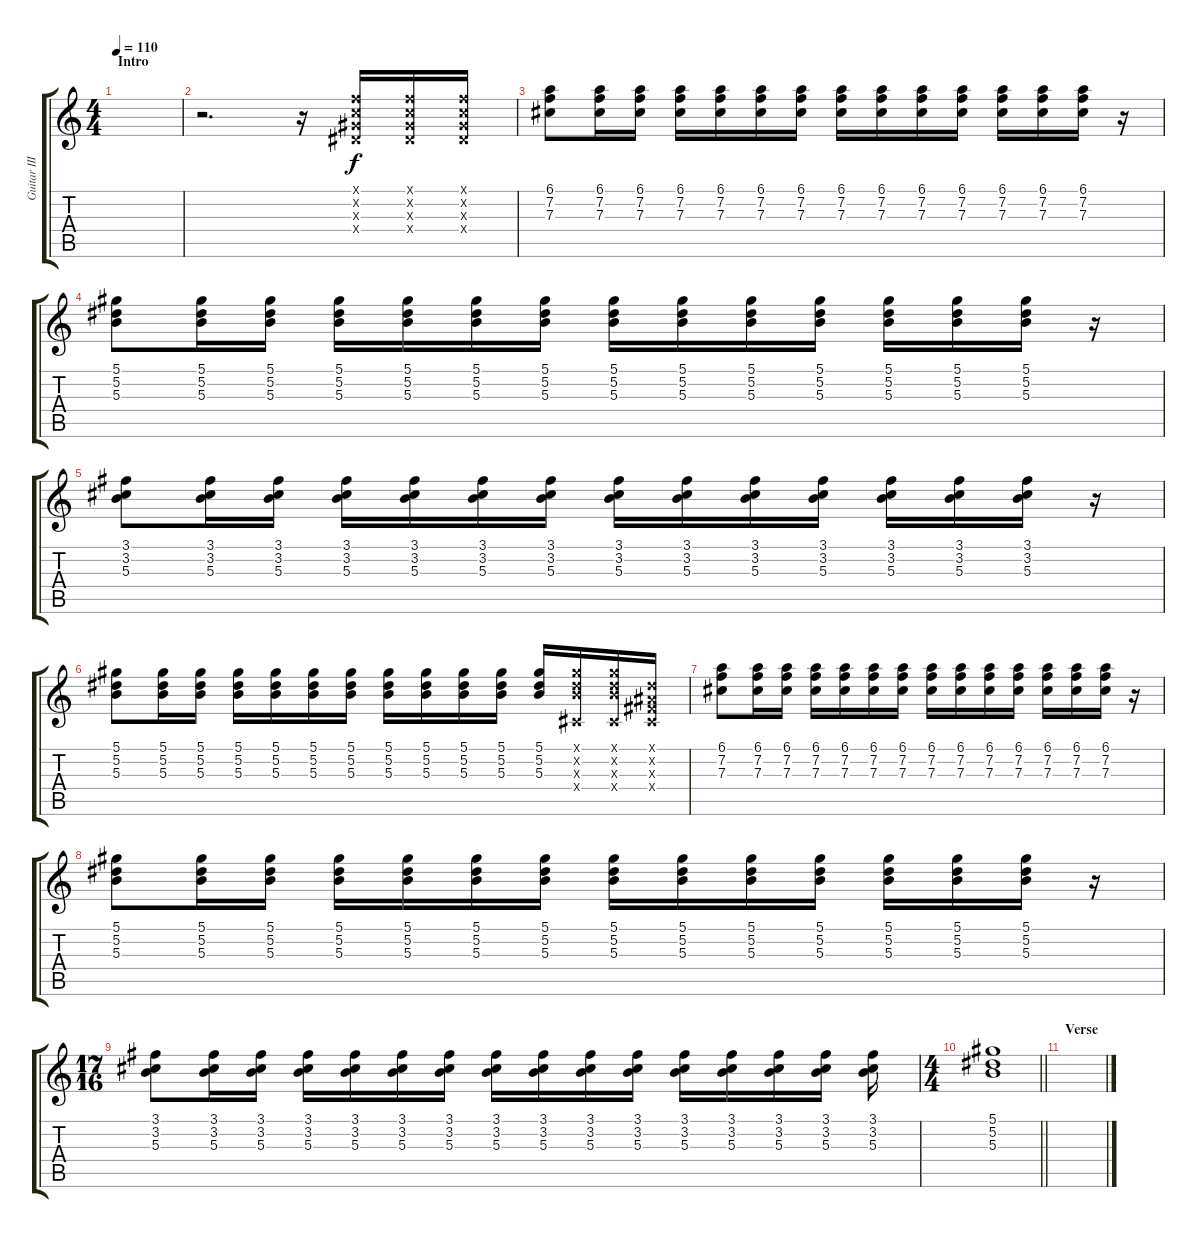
\track ("Guitar III" "Guitar III") {instrument electricguitarclean}
\staff {score tabs}
\tuning (Eb4 Bb3 Gb3 Db3 Ab2 Db2) {hide}
\ts (4 4)
\section ("" "Intro")
\tempo 110
\clef g2
\ks c
|
r.2{d} r.16 (2.1{x} 2.2{x} 2.3{x} 2.4{x}).16 (2.1{x} 2.2{x} 2.3{x} 2.4{x}).16 (2.1{x} 2.2{x} 2.3{x} 2.4{x}).16 |
(6.1 7.2 7.3).8 (6.1 7.2 7.3).16 (6.1 7.2 7.3).16 (6.1 7.2 7.3).16 (6.1 7.2 7.3).16 (6.1 7.2 7.3).16 (6.1 7.2 7.3).16 (6.1 7.2 7.3).16 (6.1 7.2 7.3).16 (6.1 7.2 7.3).16 (6.1 7.2 7.3).16 (6.1 7.2 7.3).16 (6.1 7.2 7.3).16 (6.1 7.2 7.3).16 r.16 |
(5.1 5.2 5.3).8 (5.1 5.2 5.3).16 (5.1 5.2 5.3).16 (5.1 5.2 5.3).16 (5.1 5.2 5.3).16 (5.1 5.2 5.3).16 (5.1 5.2 5.3).16 (5.1 5.2 5.3).16 (5.1 5.2 5.3).16 (5.1 5.2 5.3).16 (5.1 5.2 5.3).16 (5.1 5.2 5.3).16 (5.1 5.2 5.3).16 (5.1 5.2 5.3).16 r.16 |
(3.1 3.2 5.3).8 (3.1 3.2 5.3).16 (3.1 3.2 5.3).16 (3.1 3.2 5.3).16 (3.1 3.2 5.3).16 (3.1 3.2 5.3).16 (3.1 3.2 5.3).16 (3.1 3.2 5.3).16 (3.1 3.2 5.3).16 (3.1 3.2 5.3).16 (3.1 3.2 5.3).16 (3.1 3.2 5.3).16 (3.1 3.2 5.3).16 (3.1 3.2 5.3).16 r.16 |
(5.1 5.2 5.3).8 (5.1 5.2 5.3).16 (5.1 5.2 5.3).16 (5.1 5.2 5.3).16 (5.1 5.2 5.3).16 (5.1 5.2 5.3).16 (5.1 5.2 5.3).16 (5.1 5.2 5.3).16 (5.1 5.2 5.3).16 (5.1 5.2 5.3).16 (5.1 5.2 5.3).16 (5.1 5.2 5.3).16 (5.1{x} 5.2{x} 5.3{x} 0.4{x}).16 (5.1{x} 5.2{x} 5.3{x} 0.4{x}).16 (0.1{x} 0.2{x} 0.3{x} 0.4{x}).16 |
(6.1 7.2 7.3).8 (6.1 7.2 7.3).16 (6.1 7.2 7.3).16 (6.1 7.2 7.3).16 (6.1 7.2 7.3).16 (6.1 7.2 7.3).16 (6.1 7.2 7.3).16 (6.1 7.2 7.3).16 (6.1 7.2 7.3).16 (6.1 7.2 7.3).16 (6.1 7.2 7.3).16 (6.1 7.2 7.3).16 (6.1 7.2 7.3).16 (6.1 7.2 7.3).16 r.16 |
(5.1 5.2 5.3).8 (5.1 5.2 5.3).16 (5.1 5.2 5.3).16 (5.1 5.2 5.3).16 (5.1 5.2 5.3).16 (5.1 5.2 5.3).16 (5.1 5.2 5.3).16 (5.1 5.2 5.3).16 (5.1 5.2 5.3).16 (5.1 5.2 5.3).16 (5.1 5.2 5.3).16 (5.1 5.2 5.3).16 (5.1 5.2 5.3).16 (5.1 5.2 5.3).16 r.16 |
\ts (17 16)
(3.1 3.2 5.3).8 (3.1 3.2 5.3).16 (3.1 3.2 5.3).16 (3.1 3.2 5.3).16 (3.1 3.2 5.3).16 (3.1 3.2 5.3).16 (3.1 3.2 5.3).16 (3.1 3.2 5.3).16 (3.1 3.2 5.3).16 (3.1 3.2 5.3).16 (3.1 3.2 5.3).16 (3.1 3.2 5.3).16 (3.1 3.2 5.3).16 (3.1 3.2 5.3).16 (3.1 3.2 5.3).16 (3.1 3.2 5.3).16 |
\ts (4 4)
\barLineRight lightlight
(5.1 5.2 5.3).1 |
\section ("" "Verse")
